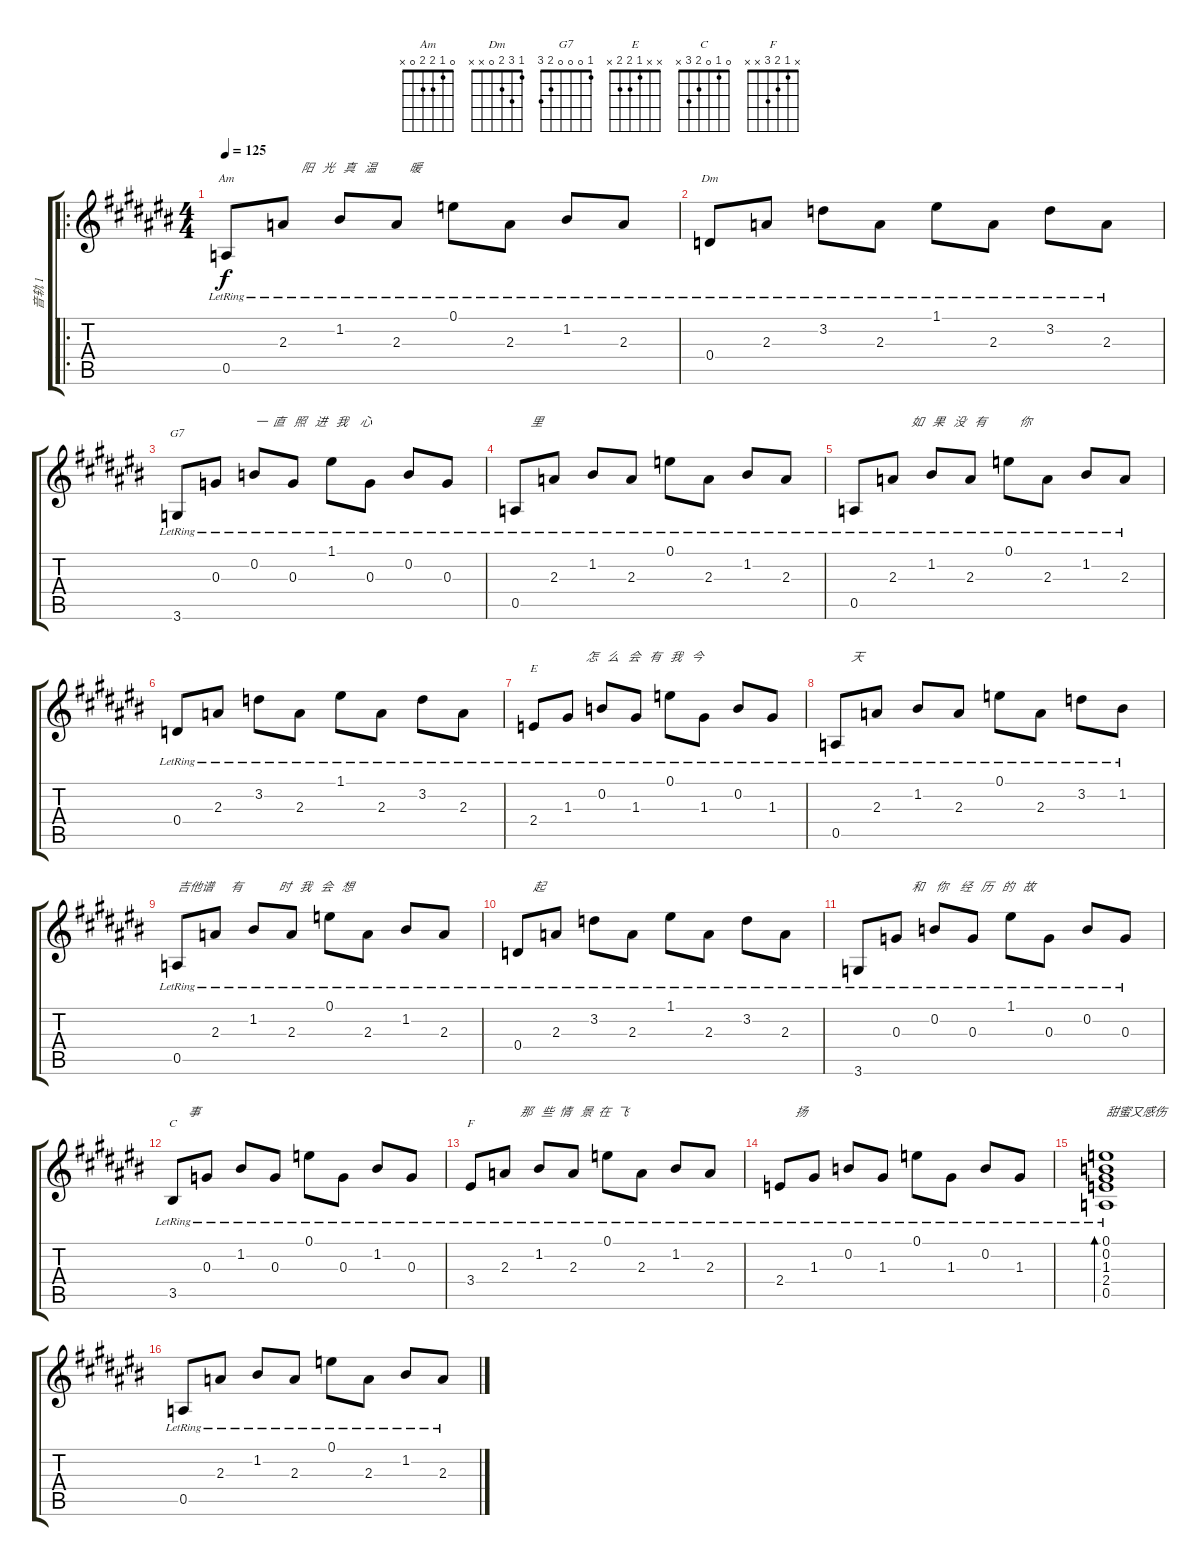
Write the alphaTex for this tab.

\track ("音轨 1" "音轨 1") {instrument acousticguitarsteel}
\staff {score tabs}
\tuning (E4 B3 G3 D3 A2 E2) {hide}
\chord ("Am" 0 1 2 2 0 x)
\chord ("Dm" 1 3 2 0 x x)
\chord ("G7" 1 0 0 0 2 3)
\chord ("E" x x 1 2 2 x)
\chord ("C" 0 1 0 2 3 x)
\chord ("F" x 1 2 3 x x)
\ro
\ts (4 4)
\tempo 125
\clef g2
\ks c#
0.5{lr}.8{ch "Am" dy f} 2.3{lr}.8{txt "      阳   光   真   温           暖"} 1.2{lr}.8 2.3{lr}.8 0.1{lr}.8 2.3{lr}.8 1.2{lr}.8 2.3{lr}.8 |
0.4{lr}.8{ch "Dm"} 2.3{lr}.8 3.2{lr}.8 2.3{lr}.8 1.1{lr}.8 2.3{lr}.8 3.2{lr}.8 2.3{lr}.8 |
3.6{lr}.8{ch "G7"} 0.3{lr}.8 0.2{lr}.8{txt "一  直   照   进   我    心"} 0.3{lr}.8 1.1{lr}.8 0.3{lr}.8 0.2{lr}.8 0.3{lr}.8 |
0.5{lr}.8{txt "     里"} 2.3{lr}.8 1.2{lr}.8 2.3{lr}.8 0.1{lr}.8 2.3{lr}.8 1.2{lr}.8 2.3{lr}.8 |
0.5{lr}.8 2.3{lr}.8{txt "      如   果   没   有           你"} 1.2{lr}.8 2.3{lr}.8 0.1{lr}.8 2.3{lr}.8 1.2{lr}.8 2.3{lr}.8 |
0.4{lr}.8 2.3{lr}.8 3.2{lr}.8 2.3{lr}.8 1.1{lr}.8 2.3{lr}.8 3.2{lr}.8 2.3{lr}.8 |
2.4{lr}.8{ch "E"} 1.3{lr}.8{txt "      怎   么   会   有   我   今"} 0.2{lr}.8 1.3{lr}.8 0.1{lr}.8 1.3{lr}.8 0.2{lr}.8 1.3{lr}.8 |
0.5{lr}.8{txt "     天"} 2.3{lr}.8 1.2{lr}.8 2.3{lr}.8 0.1{lr}.8 2.3{lr}.8 3.2{lr}.8 1.2{lr}.8 |
0.5{lr}.8{txt "吉他谱"} 2.3{lr}.8{txt "     有            时   我   会   想"} 1.2{lr}.8 2.3{lr}.8 0.1{lr}.8 2.3{lr}.8 1.2{lr}.8 2.3{lr}.8 |
0.4{lr}.8{txt "     起"} 2.3{lr}.8 3.2{lr}.8 2.3{lr}.8 1.1{lr}.8 2.3{lr}.8 3.2{lr}.8 2.3{lr}.8 |
3.6{lr}.8 0.3{lr}.8{txt "     和    你    经   历   的   故"} 0.2{lr}.8 0.3{lr}.8 1.1{lr}.8 0.3{lr}.8 0.2{lr}.8 0.3{lr}.8 |
3.5{lr}.8{ch "C" txt "     事"} 0.3{lr}.8 1.2{lr}.8 0.3{lr}.8 0.1{lr}.8 0.3{lr}.8 1.2{lr}.8 0.3{lr}.8 |
3.4{lr}.8{ch "F"} 2.3{lr}.8{txt "     那   些  情   景  在  飞"} 1.2{lr}.8 2.3{lr}.8 0.1{lr}.8 2.3{lr}.8 1.2{lr}.8 2.3{lr}.8 |
2.4{lr}.8{txt "     扬"} 1.3{lr}.8 0.2{lr}.8 1.3{lr}.8 0.1{lr}.8 1.3{lr}.8 0.2{lr}.8 1.3{lr}.8 |
(0.1{lr} 0.2{lr} 1.3{lr} 2.4{lr} 0.5{lr}).1{bd 480 txt "甜蜜又感伤"} |
0.5{lr}.8 2.3{lr}.8 1.2{lr}.8 2.3{lr}.8 0.1{lr}.8 2.3{lr}.8 1.2{lr}.8 2.3{lr}.8
